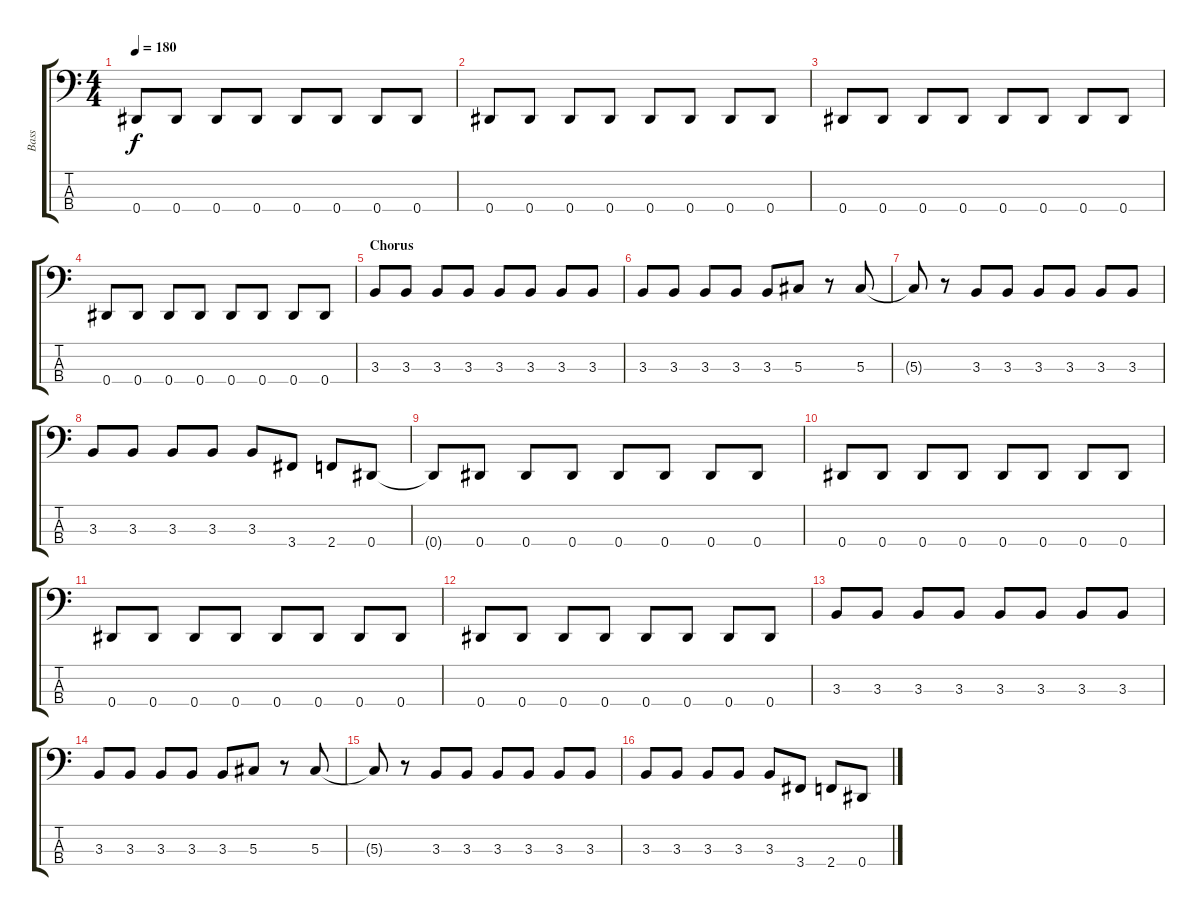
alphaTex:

\track ("Bass" "Bass") {instrument electricbasspick}
\staff {score tabs}
\tuning (Gb2 Db2 Ab1 Eb1) {hide}
\ts (4 4)
\tempo 180
\clef f4
\ks c
0.4.8{dy f} 0.4.8 0.4.8 0.4.8 0.4.8 0.4.8 0.4.8 0.4.8 |
0.4.8 0.4.8 0.4.8 0.4.8 0.4.8 0.4.8 0.4.8 0.4.8 |
0.4.8 0.4.8 0.4.8 0.4.8 0.4.8 0.4.8 0.4.8 0.4.8 |
0.4.8 0.4.8 0.4.8 0.4.8 0.4.8 0.4.8 0.4.8 0.4.8 |
\section ("" "Chorus")
3.3.8 3.3.8 3.3.8 3.3.8 3.3.8 3.3.8 3.3.8 3.3.8 |
3.3.8 3.3.8 3.3.8 3.3.8 3.3.8 5.3.8 r.8 5.3.8 |
5.3{t}.8 r.8 3.3.8 3.3.8 3.3.8 3.3.8 3.3.8 3.3.8 |
3.3.8 3.3.8 3.3.8 3.3.8 3.3.8 3.4.8 2.4.8 0.4.8 |
0.4{t}.8 0.4.8 0.4.8 0.4.8 0.4.8 0.4.8 0.4.8 0.4.8 |
0.4.8 0.4.8 0.4.8 0.4.8 0.4.8 0.4.8 0.4.8 0.4.8 |
0.4.8 0.4.8 0.4.8 0.4.8 0.4.8 0.4.8 0.4.8 0.4.8 |
0.4.8 0.4.8 0.4.8 0.4.8 0.4.8 0.4.8 0.4.8 0.4.8 |
3.3.8 3.3.8 3.3.8 3.3.8 3.3.8 3.3.8 3.3.8 3.3.8 |
3.3.8 3.3.8 3.3.8 3.3.8 3.3.8 5.3.8 r.8 5.3.8 |
5.3{t}.8 r.8 3.3.8 3.3.8 3.3.8 3.3.8 3.3.8 3.3.8 |
3.3.8 3.3.8 3.3.8 3.3.8 3.3.8 3.4.8 2.4.8 0.4.8
